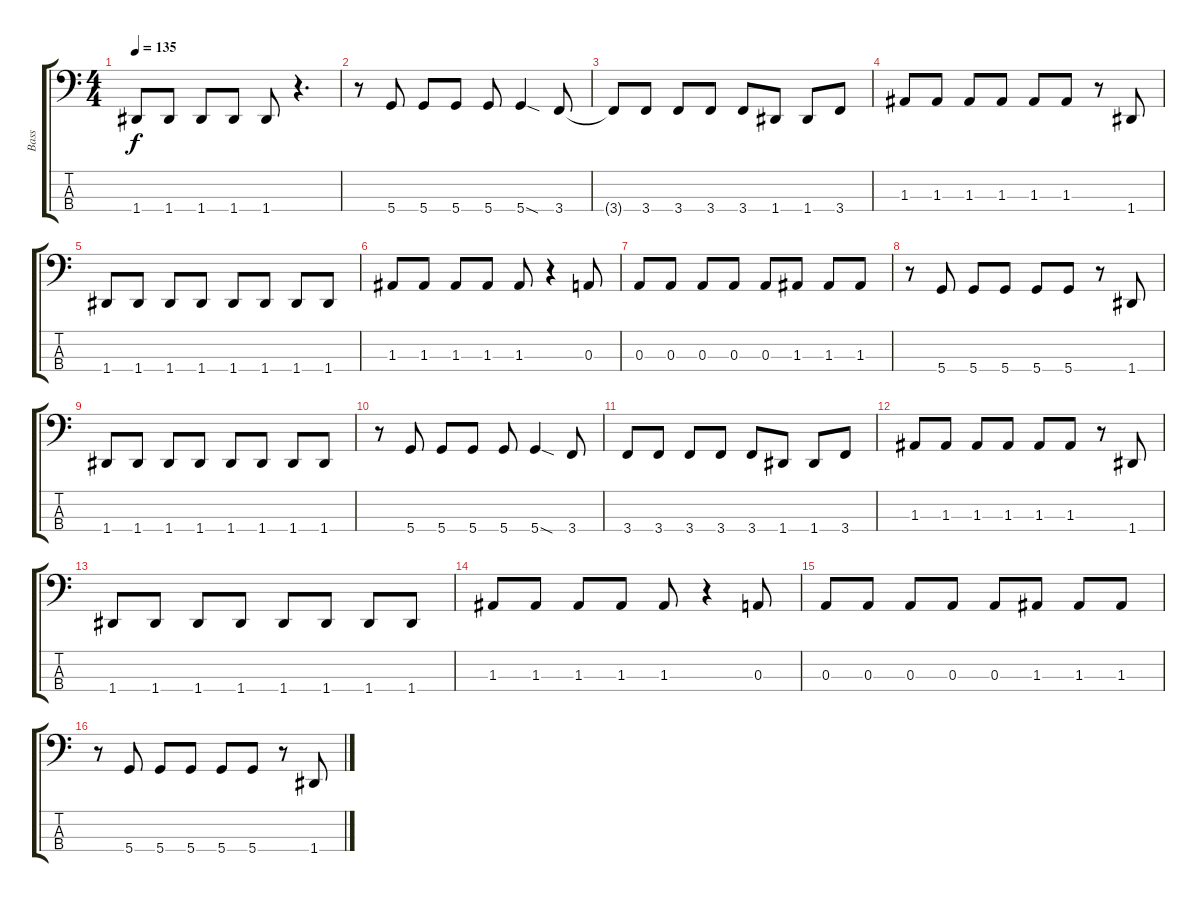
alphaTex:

\track ("Bass" "Bass") {instrument electricbassfinger}
\staff {score tabs}
\tuning (G2 D2 A1 D1) {hide}
\ts (4 4)
\tempo 135
\clef f4
\ks c
1.4{t}.8{dy f} 1.4.8 1.4.8 1.4.8 1.4.8 r.4{d} |
r.8 5.4.8 5.4.8 5.4.8 5.4.8 5.4{sod}.4 3.4.8 |
3.4{t}.8 3.4.8 3.4.8 3.4.8 3.4.8 1.4.8 1.4.8 3.4.8 |
1.3.8 1.3.8 1.3.8 1.3.8 1.3.8 1.3.8 r.8 1.4.8 |
1.4.8 1.4.8 1.4.8 1.4.8 1.4.8 1.4.8 1.4.8 1.4.8 |
1.3.8 1.3.8 1.3.8 1.3.8 1.3.8 r.4 0.3.8 |
0.3.8 0.3.8 0.3.8 0.3.8 0.3.8 1.3.8 1.3.8 1.3.8 |
r.8 5.4.8 5.4.8 5.4.8 5.4.8 5.4.8 r.8 1.4.8 |
1.4.8 1.4.8 1.4.8 1.4.8 1.4.8 1.4.8 1.4.8 1.4.8 |
r.8 5.4.8 5.4.8 5.4.8 5.4.8 5.4{sod}.4 3.4.8 |
3.4.8 3.4.8 3.4.8 3.4.8 3.4.8 1.4.8 1.4.8 3.4.8 |
1.3.8 1.3.8 1.3.8 1.3.8 1.3.8 1.3.8 r.8 1.4.8 |
1.4.8 1.4.8 1.4.8 1.4.8 1.4.8 1.4.8 1.4.8 1.4.8 |
1.3.8 1.3.8 1.3.8 1.3.8 1.3.8 r.4 0.3.8 |
0.3.8 0.3.8 0.3.8 0.3.8 0.3.8 1.3.8 1.3.8 1.3.8 |
r.8 5.4.8 5.4.8 5.4.8 5.4.8 5.4.8 r.8 1.4.8
